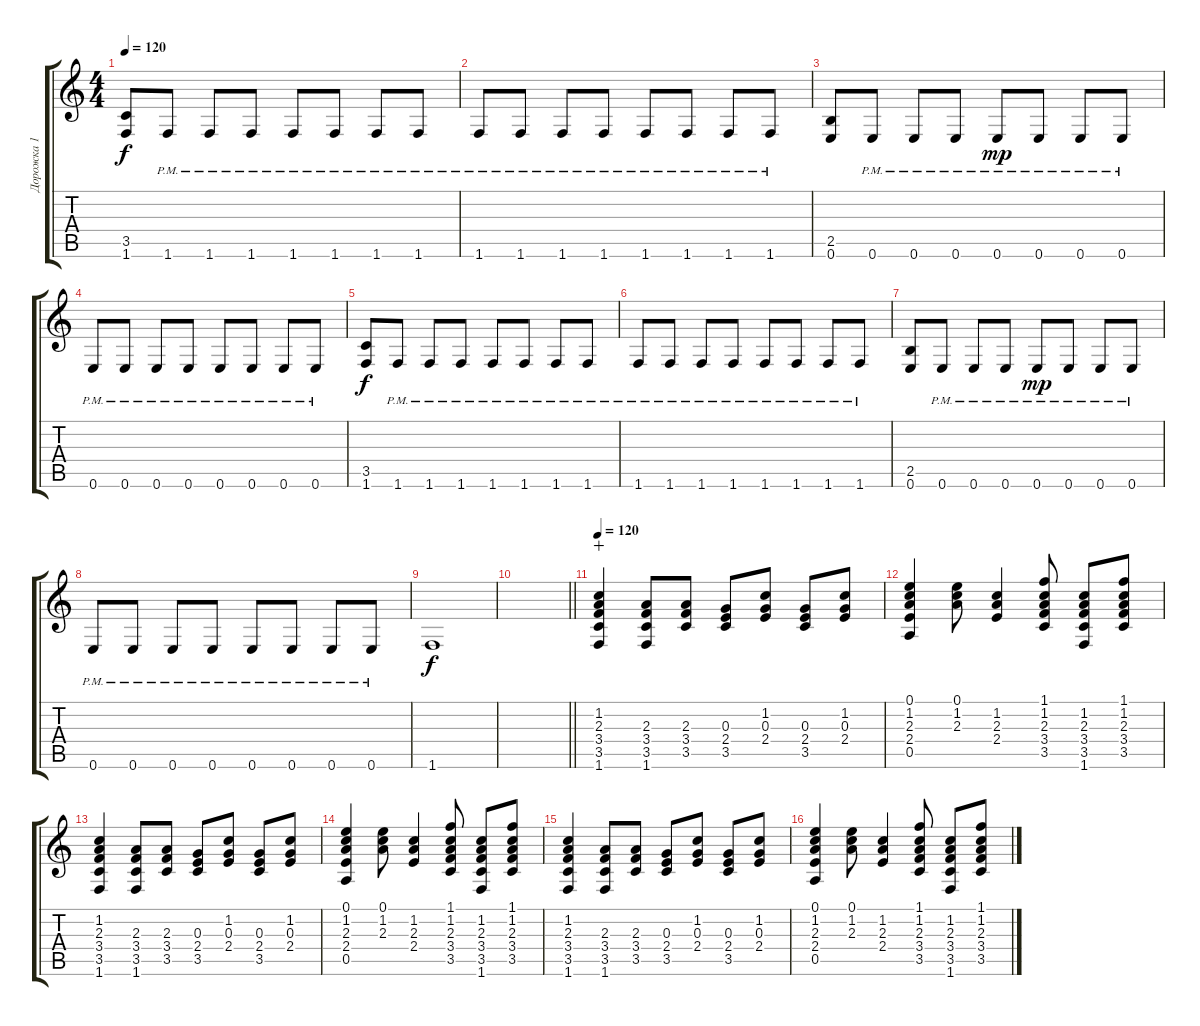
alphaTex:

\track ("Дорожка 1" "Дорожка 1") {instrument overdrivenguitar}
\staff {score tabs}
\tuning (E4 B3 G3 D3 A2 E2) {hide}
\ts (4 4)
\tempo 120
\clef g2
\ks c
(3.5 1.6).8{dy f} 1.6{pm}.8 1.6{pm}.8 1.6{pm}.8 1.6{pm}.8 1.6{pm}.8 1.6{pm}.8 1.6{pm}.8 |
1.6{pm}.8 1.6{pm}.8 1.6{pm}.8 1.6{pm}.8 1.6{pm}.8 1.6{pm}.8 1.6{pm}.8 1.6{pm}.8 |
(2.5 0.6).8 0.6{pm}.8 0.6{pm}.8 0.6{pm}.8 0.6{pm}.8{dy mp} 0.6{pm}.8 0.6{pm}.8 0.6{pm}.8 |
0.6{pm}.8 0.6{pm}.8 0.6{pm}.8 0.6{pm}.8 0.6{pm}.8 0.6{pm}.8 0.6{pm}.8 0.6{pm}.8 |
(3.5 1.6).8{dy f} 1.6{pm}.8 1.6{pm}.8 1.6{pm}.8 1.6{pm}.8 1.6{pm}.8 1.6{pm}.8 1.6{pm}.8 |
1.6{pm}.8 1.6{pm}.8 1.6{pm}.8 1.6{pm}.8 1.6{pm}.8 1.6{pm}.8 1.6{pm}.8 1.6{pm}.8 |
(2.5 0.6).8 0.6{pm}.8 0.6{pm}.8 0.6{pm}.8 0.6{pm}.8{dy mp} 0.6{pm}.8 0.6{pm}.8 0.6{pm}.8 |
0.6{pm}.8 0.6{pm}.8 0.6{pm}.8 0.6{pm}.8 0.6{pm}.8 0.6{pm}.8 0.6{pm}.8 0.6{pm}.8 |
1.6.1{dy f} |
\barLineRight lightlight
|
\tempo 120
(1.2 2.3 3.4 3.5 1.6).4{wahc} (2.3 3.4 3.5 1.6).8 (2.3 3.4 3.5).8 (0.3 2.4 3.5).8 (1.2 0.3 2.4).8 (0.3 2.4 3.5).8 (1.2 0.3 2.4).8 |
(0.1 1.2 2.3 2.4 0.5).4 (0.1 1.2 2.3).8 (1.2 2.3 2.4).4 (1.1 1.2 2.3 3.4 3.5).8 (1.2 2.3 3.4 3.5 1.6).8 (1.1 1.2 2.3 3.4 3.5).8 |
(1.2 2.3 3.4 3.5 1.6).4 (2.3 3.4 3.5 1.6).8 (2.3 3.4 3.5).8 (0.3 2.4 3.5).8 (1.2 0.3 2.4).8 (0.3 2.4 3.5).8 (1.2 0.3 2.4).8 |
(0.1 1.2 2.3 2.4 0.5).4 (0.1 1.2 2.3).8 (1.2 2.3 2.4).4 (1.1 1.2 2.3 3.4 3.5).8 (1.2 2.3 3.4 3.5 1.6).8 (1.1 1.2 2.3 3.4 3.5).8 |
(1.2 2.3 3.4 3.5 1.6).4 (2.3 3.4 3.5 1.6).8 (2.3 3.4 3.5).8 (0.3 2.4 3.5).8 (1.2 0.3 2.4).8 (0.3 2.4 3.5).8 (1.2 0.3 2.4).8 |
(0.1 1.2 2.3 2.4 0.5).4 (0.1 1.2 2.3).8 (1.2 2.3 2.4).4 (1.1 1.2 2.3 3.4 3.5).8 (1.2 2.3 3.4 3.5 1.6).8 (1.1 1.2 2.3 3.4 3.5).8
